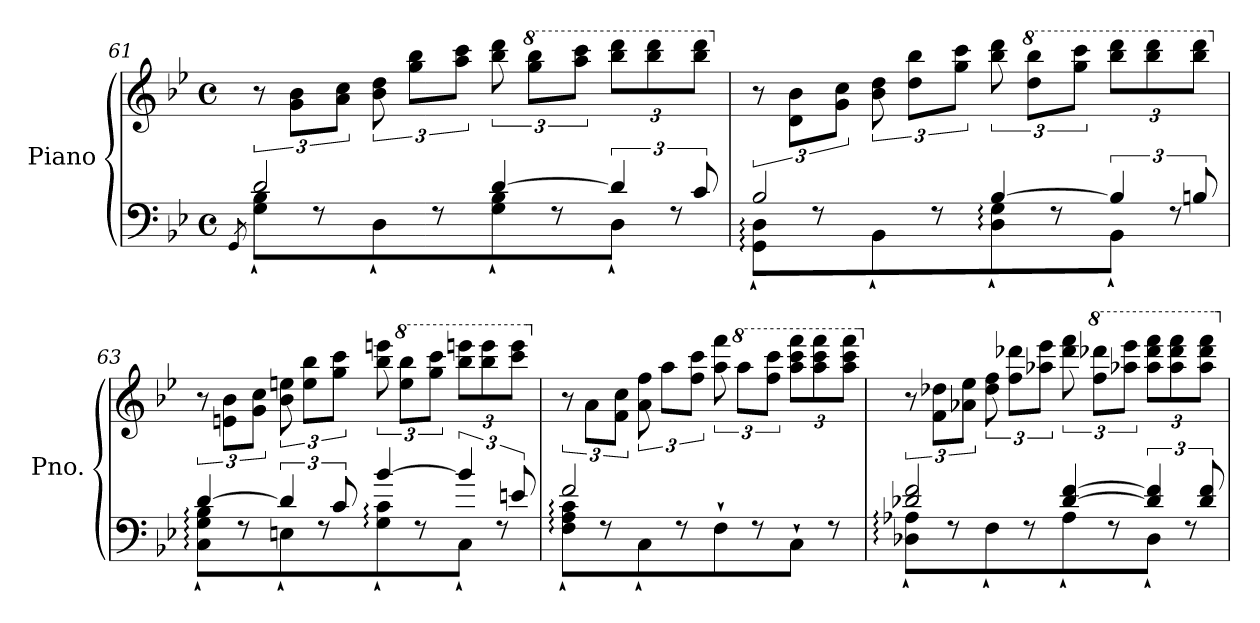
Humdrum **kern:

**kern	**kern
*part1	*part1
*staff2	*staff1
*I"Piano	*
*I'Pno.	*
!!LO:LB:g=z
*clefF4	*clefG2
*k[b-e-]	*k[b-e-]
*M4/4	*M4/4
*met(c)	*met(c)
*MM100	*MM100
=61	=61
*^	*
.	8qGG/	.
2d/	8G\` 8B-\`L	12r
.	.	12g\ 12b-\L
.	8rF	.
.	.	12a\ 12cc\J
.	8D`\	12b-\ 12dd\
.	.	12gg\ 12bb-\L
.	8rF	.
.	.	12aa\ 12ccc\J
*	*	*MM90
[4d/	8G\` 8B-\`	12bb-\ 12ddd\
*	*	*8va
*	*	*MM95
.	.	12ggg\ 12bbb-\L
.	8rF	.
.	.	12aaa\ 12cccc\J
*	*	*Xbrackettup
6d/]	8D`\J	12bbb-\ 12dddd\L
.	.	12bbb-\ 12dddd\
.	8rF	.
12c/	.	12bbb-\ 12dddd\J
=62	=62	=62
*	*	*X8va
*	*	*brackettup
*	*	*MM100
2B-/	8GG\:` 8D\:`L	12r
.	.	12d\ 12b-\L
.	8rF	.
.	.	12g\ 12cc\J
.	8BB-`\	12b-\ 12dd\
.	.	12dd\ 12bb-\L
.	8rF	.
.	.	12gg\ 12ccc\J
*	*	*MM90
[4B-/	8D\:` 8G\:`	12bb-\ 12ddd\
*	*	*8va
*	*	*MM95
.	.	12ddd\ 12bbb-\L
.	8rF	.
.	.	12ggg\ 12cccc\J
*	*	*Xbrackettup
6B-/]	8BB-`\J	12bbb-\ 12dddd\L
.	.	12bbb-\ 12dddd\
.	8rF	.
12Bn/	.	12bbb-\ 12dddd\J
!!LO:LB:g=z
=63	=63	=63
*	*	*X8va
*	*	*brackettup
*	*	*MM100
[4d/	8C\:` 8G\:` 8B-i\:`L	12r
.	.	12en\ 12b-\L
.	8rF	.
.	.	12g\ 12cc\J
6d/]	8En`\	12b-\ 12een\
.	.	12ee\ 12bb-\L
.	8rF	.
12c/	.	12gg\ 12ccc\J
*	*	*MM90
[4b-/	8G\:` 8c\:`	12bb-\ 12eeen\
*	*	*8va
*	*	*MM95
.	.	12eee\ 12bbb-\L
.	8rF	.
.	.	12ggg\ 12cccc\J
*	*	*Xbrackettup
6b-/]	8C`\J	12bbb-\ 12eeeen\L
.	.	12bbb-\ 12eeee\
.	8rF	.
12eni/	.	12cccc\ 12eeee\J
=64	=64	=64
*	*	*X8va
*	*	*brackettup
*	*	*MM100
2f/	8F\:` 8A\:` 8c\:`L	12r
.	.	12a\L
.	8rF	.
.	.	12f\ 12cc\J
.	8C`\	12a\ 12ff\
.	.	12aa\L
.	8rF	.
.	.	12ff\ 12ccc\J
*	*	*MM90
4ryy	8F`\	12aa\ 12fff\
*	*	*8va
*	*	*MM95
.	.	12aaa\L
.	8rF	.
.	.	12fff\ 12cccc\J
*	*	*Xbrackettup
4ryy	8C`\J	12aaa\ 12cccc\ 12ffff\L
.	.	12aaa\ 12cccc\ 12ffff\
.	8rF	.
.	.	12aaa\ 12cccc\ 12ffff\J
!!LO:LB:g=z
=65	=65	=65
*	*	*X8va
*	*	*brackettup
*	*	*MM100
2d-X/ 2f/	8D-X\:` 8A-X\:`L	12r
.	.	12f\ 12dd-X\L
.	8rF	.
.	.	12a-X\ 12ee-\J
.	8F`\	12dd-\ 12ff\
.	.	12ff\ 12ddd-X\L
.	8rF	.
.	.	12aa-i\ 12eee-\J
*	*	*MM90
[4d-/ [4f/	8A-`\	12ddd-\ 12fff\
*	*	*8va
*	*	*MM95
.	.	12fff\ 12dddd-X\L
.	8rF	.
.	.	12aaa-X\ 12eeee-\J
*	*	*Xbrackettup
6d-/] 6f/]	8D-`\J	12aaa-\ 12dddd-\ 12ffff\L
.	.	12aaa-\ 12dddd-\ 12ffff\
.	8rF	.
12d-/ 12f/	.	12aaa-\ 12dddd-\ 12ffff\J
*v	*v	*
*	*X8va
=	=
*-	*-
